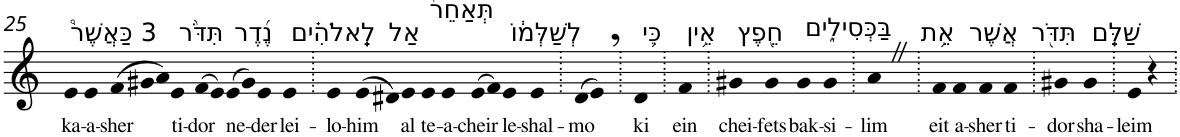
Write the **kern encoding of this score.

**kern	**text
*part1	*part1
*staff1	*staff1
*I"Piano	*
*I'Pno	*
!!LO:PB:g=z
*clefG2	*
*k[]	*
=25	=25
!LO:TX:a:t=3 כַּאֲשֶׁר֩	!
!	!LO:LY:b
4e	ka-
!	!LO:LY:b
4e	-a-
*Xtuplet	*
!	!LO:LY:b
(>12f	-sher
12g#X	.
12a)	.
!LO:TX:a:t=תִּדֹּ֨ר	!
!	!LO:LY:b
4e	ti-
!	!LO:LY:b
(>8f	-dor
8e)	.
!LO:TX:a:t=נֶ֜דֶר	!
!	!LO:LY:b
(>8e	ne-
8g#)	.
!	!LO:LY:b
4e	-der
!LO:TX:a:t=לֵֽאלֹהִ֗ים	!
!	!LO:LY:b
4e	lei-
=26.	=26.
!	!LO:LY:b
4e	-lo-
!	!LO:LY:b
(>8e	-him
8d#X)	.
!LO:TX:a:t=אַל	!
!	!LO:LY:b
4e	al
!LO:TX:a:t=תְּאַחֵר֙	!
!	!LO:LY:b
4e	te-
!	!LO:LY:b
4e	-a-
!	!LO:LY:b
(>8e	-cheir
8f)	.
!LO:TX:a:t=לְשַׁלְּמ֔וֹ	!
!	!LO:LY:b
4e	le-
!	!LO:LY:b
4e	-shal-
=27.	=27.
!	!LO:LY:b
(>8d	-mo
8e,)	.
=28.	=28.
!LO:TX:a:t=כִּ֛י	!
!	!LO:LY:b
4d	ki
=29.	=29.
!LO:TX:a:t=אֵ֥ין	!
!	!LO:LY:b
4f	ein
=30.	=30.
!LO:TX:a:t=חֵ֖פֶץ	!
!	!LO:LY:b
4g#X	chei-
!	!LO:LY:b
4g#	-fets
!LO:TX:a:t=בַּכְּסִילִ֑ים	!
!	!LO:LY:b
4g#	bak-
!	!LO:LY:b
4g#	-si-
=31.	=31.
!	!LO:LY:b
4aZ	-lim
=32.	=32.
!LO:TX:a:t=אֵ֥ת	!
!	!LO:LY:b
4f	eit
!LO:TX:a:t=אֲשֶׁר	!
!	!LO:LY:b
4f	a-
!	!LO:LY:b
4f	-sher
!LO:TX:a:t=תִּדֹּ֖ר	!
!	!LO:LY:b
4f	ti-
=33.	=33.
!	!LO:LY:b
4g#X	-dor
!LO:TX:a:t=שַׁלֵּֽם	!
!	!LO:LY:b
4g#	sha-
=34.	=34.
!	!LO:LY:b
4e	-leim
4r	.
=.	=.
*-	*-
